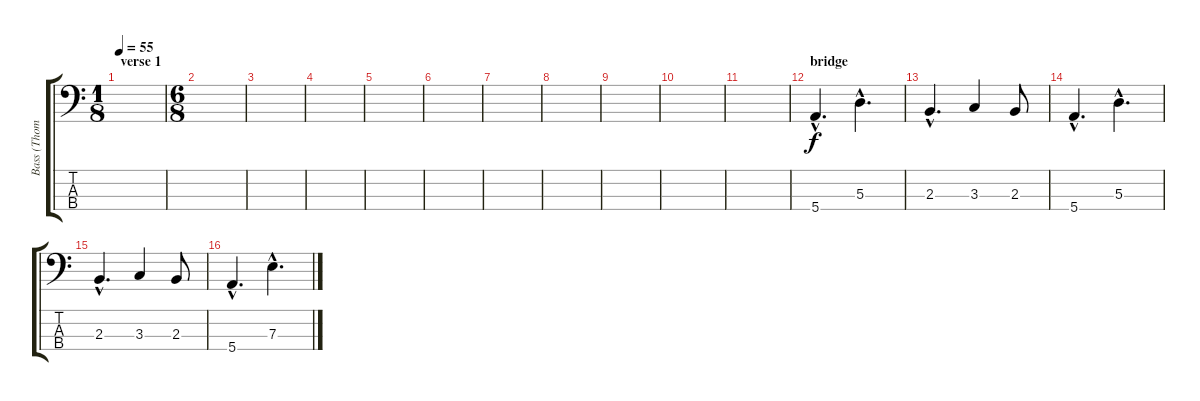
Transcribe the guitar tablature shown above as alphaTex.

\track ("Bass (Thompson)" "Bass (Thom") {instrument electricbassfinger}
\staff {score tabs}
\tuning (G2 D2 A1 E1) {hide}
\ts (1 8)
\section ("" "verse 1")
\tempo 55
\clef f4
\ks c
|
\ts (6 8)
|
|
|
|
|
|
|
|
|
|
\section ("" "bridge")
5.4{hac}.4{d} 5.3{hac}.4{d} |
2.3{hac}.4{d} 3.3.4 2.3.8 |
5.4{hac}.4{d} 5.3{hac}.4{d} |
2.3{hac}.4{d} 3.3.4 2.3.8 |
5.4{hac}.4{d} 7.3{hac}.4{d}
